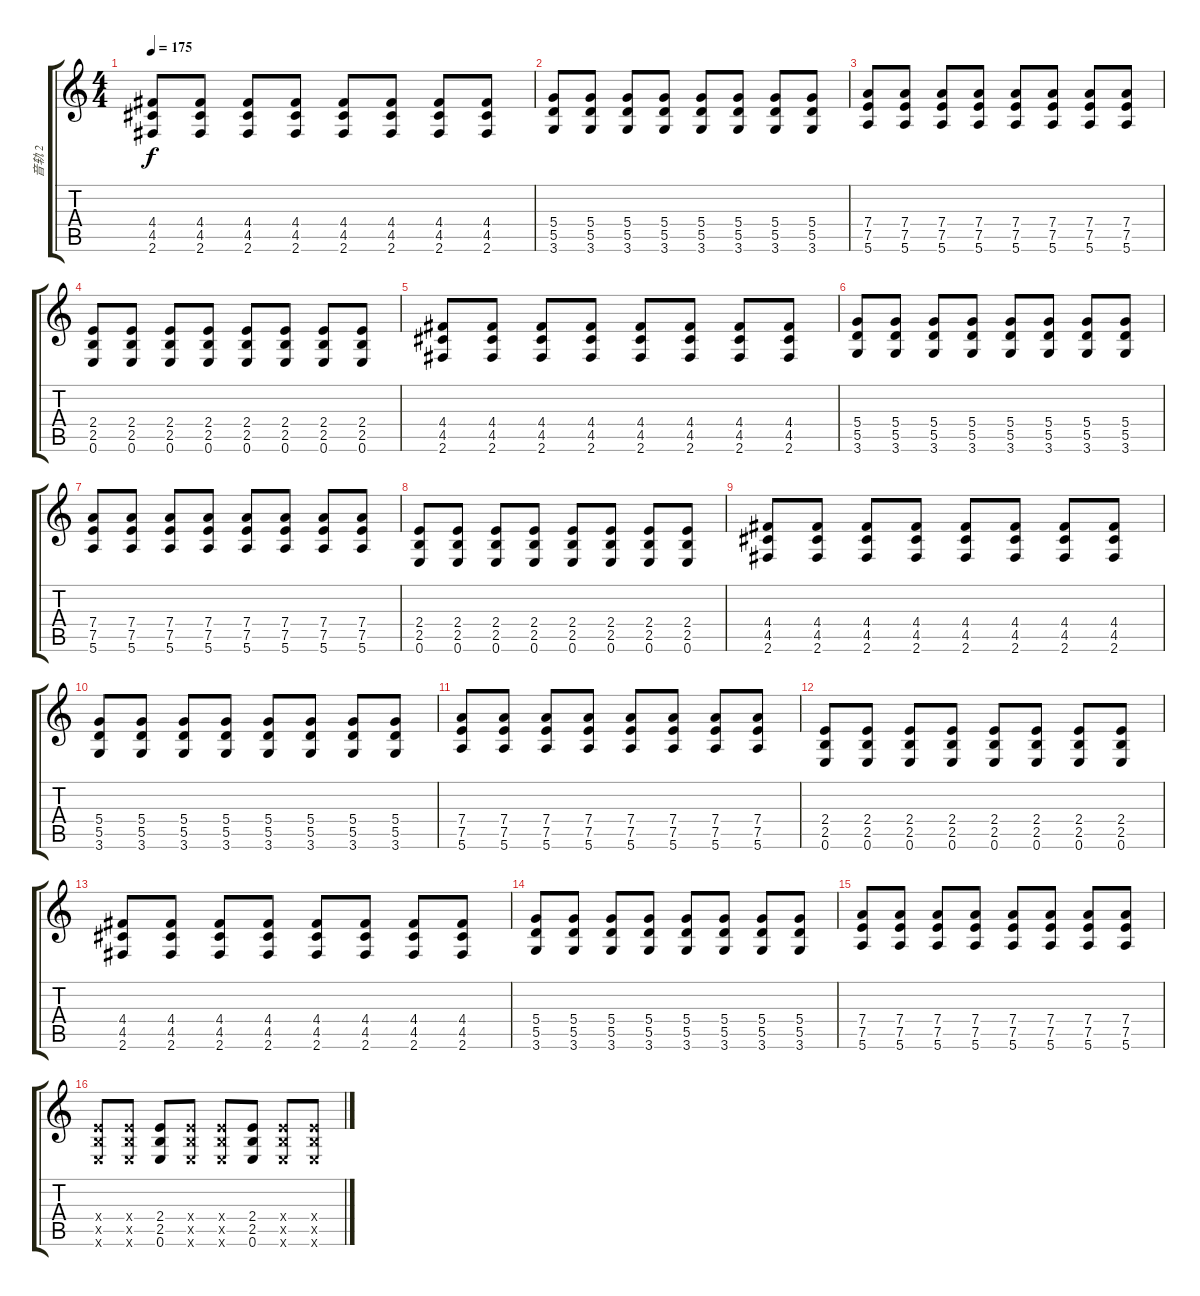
\track ("音轨 2" "音轨 2") {instrument overdrivenguitar}
\staff {score tabs}
\tuning (E4 B3 G3 D3 A2 E2) {hide}
\ts (4 4)
\tempo 175
\clef g2
\ks c
(4.4 4.5 2.6).8{dy f} (4.4 4.5 2.6).8 (4.4 4.5 2.6).8 (4.4 4.5 2.6).8 (4.4 4.5 2.6).8 (4.4 4.5 2.6).8 (4.4 4.5 2.6).8 (4.4 4.5 2.6).8 |
(5.4 5.5 3.6).8 (5.4 5.5 3.6).8 (5.4 5.5 3.6).8 (5.4 5.5 3.6).8 (5.4 5.5 3.6).8 (5.4 5.5 3.6).8 (5.4 5.5 3.6).8 (5.4 5.5 3.6).8 |
(7.4 7.5 5.6).8 (7.4 7.5 5.6).8 (7.4 7.5 5.6).8 (7.4 7.5 5.6).8 (7.4 7.5 5.6).8 (7.4 7.5 5.6).8 (7.4 7.5 5.6).8 (7.4 7.5 5.6).8 |
(2.4 2.5 0.6).8 (2.4 2.5 0.6).8 (2.4 2.5 0.6).8 (2.4 2.5 0.6).8 (2.4 2.5 0.6).8 (2.4 2.5 0.6).8 (2.4 2.5 0.6).8 (2.4 2.5 0.6).8 |
(4.4 4.5 2.6).8 (4.4 4.5 2.6).8 (4.4 4.5 2.6).8 (4.4 4.5 2.6).8 (4.4 4.5 2.6).8 (4.4 4.5 2.6).8 (4.4 4.5 2.6).8 (4.4 4.5 2.6).8 |
(5.4 5.5 3.6).8 (5.4 5.5 3.6).8 (5.4 5.5 3.6).8 (5.4 5.5 3.6).8 (5.4 5.5 3.6).8 (5.4 5.5 3.6).8 (5.4 5.5 3.6).8 (5.4 5.5 3.6).8 |
(7.4 7.5 5.6).8 (7.4 7.5 5.6).8 (7.4 7.5 5.6).8 (7.4 7.5 5.6).8 (7.4 7.5 5.6).8 (7.4 7.5 5.6).8 (7.4 7.5 5.6).8 (7.4 7.5 5.6).8 |
(2.4 2.5 0.6).8 (2.4 2.5 0.6).8 (2.4 2.5 0.6).8 (2.4 2.5 0.6).8 (2.4 2.5 0.6).8 (2.4 2.5 0.6).8 (2.4 2.5 0.6).8 (2.4 2.5 0.6).8 |
(4.4 4.5 2.6).8 (4.4 4.5 2.6).8 (4.4 4.5 2.6).8 (4.4 4.5 2.6).8 (4.4 4.5 2.6).8 (4.4 4.5 2.6).8 (4.4 4.5 2.6).8 (4.4 4.5 2.6).8 |
(5.4 5.5 3.6).8 (5.4 5.5 3.6).8 (5.4 5.5 3.6).8 (5.4 5.5 3.6).8 (5.4 5.5 3.6).8 (5.4 5.5 3.6).8 (5.4 5.5 3.6).8 (5.4 5.5 3.6).8 |
(7.4 7.5 5.6).8 (7.4 7.5 5.6).8 (7.4 7.5 5.6).8 (7.4 7.5 5.6).8 (7.4 7.5 5.6).8 (7.4 7.5 5.6).8 (7.4 7.5 5.6).8 (7.4 7.5 5.6).8 |
(2.4 2.5 0.6).8 (2.4 2.5 0.6).8 (2.4 2.5 0.6).8 (2.4 2.5 0.6).8 (2.4 2.5 0.6).8 (2.4 2.5 0.6).8 (2.4 2.5 0.6).8 (2.4 2.5 0.6).8 |
(4.4 4.5 2.6).8 (4.4 4.5 2.6).8 (4.4 4.5 2.6).8 (4.4 4.5 2.6).8 (4.4 4.5 2.6).8 (4.4 4.5 2.6).8 (4.4 4.5 2.6).8 (4.4 4.5 2.6).8 |
(5.4 5.5 3.6).8 (5.4 5.5 3.6).8 (5.4 5.5 3.6).8 (5.4 5.5 3.6).8 (5.4 5.5 3.6).8 (5.4 5.5 3.6).8 (5.4 5.5 3.6).8 (5.4 5.5 3.6).8 |
(7.4 7.5 5.6).8 (7.4 7.5 5.6).8 (7.4 7.5 5.6).8 (7.4 7.5 5.6).8 (7.4 7.5 5.6).8 (7.4 7.5 5.6).8 (7.4 7.5 5.6).8 (7.4 7.5 5.6).8 |
(2.4{x} 2.5{x} 0.6{x}).8 (2.4{x} 2.5{x} 0.6{x}).8 (2.4 2.5 0.6).8 (2.4{x} 2.5{x} 0.6{x}).8 (2.4{x} 2.5{x} 0.6{x}).8 (2.4 2.5 0.6).8 (2.4{x} 2.5{x} 0.6{x}).8 (2.4{x} 2.5{x} 0.6{x}).8
